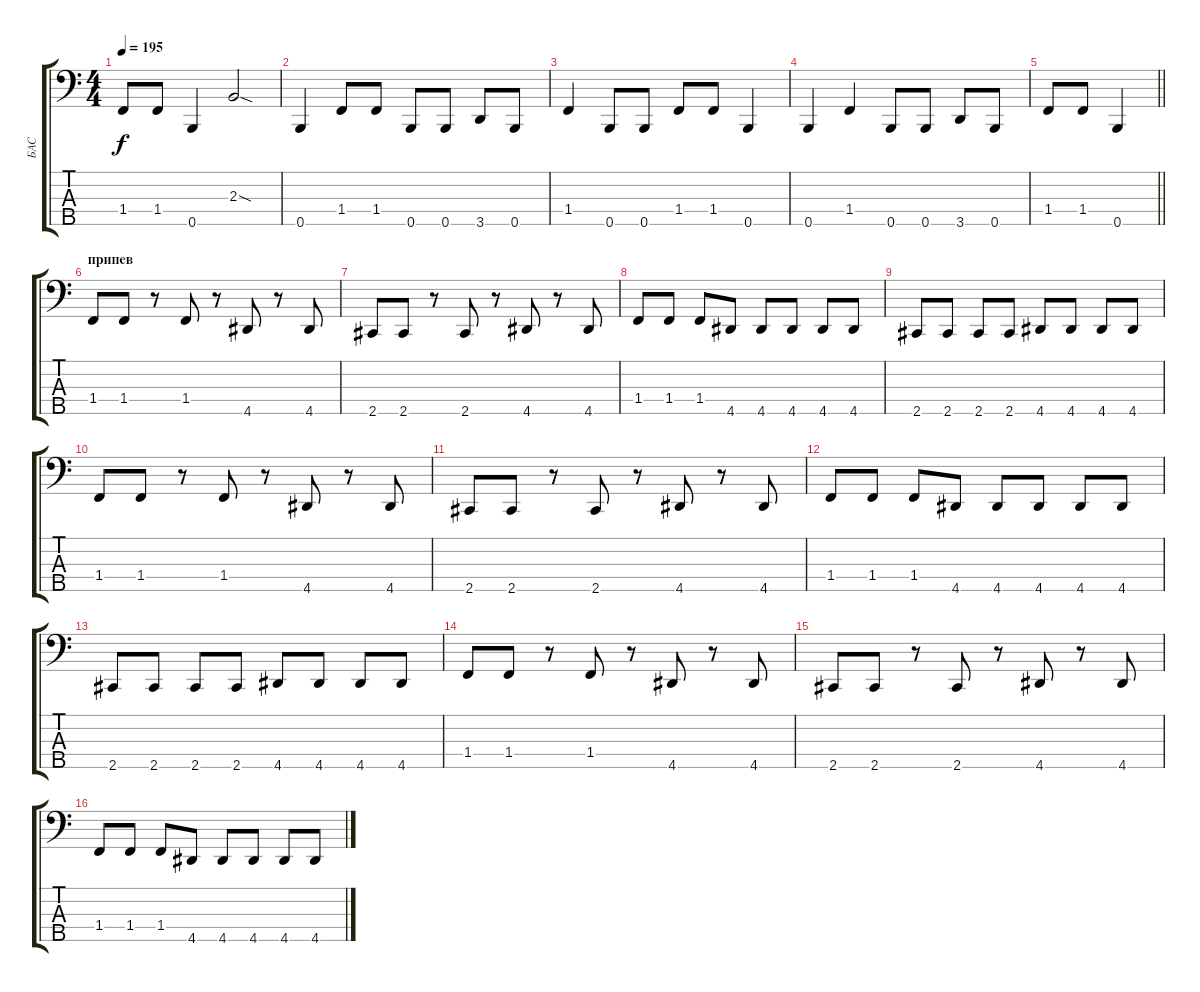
\track ("БАС" "БАС") {instrument electricbasspick}
\staff {score tabs}
\tuning (G2 D2 A1 E1 B0) {hide}
\ts (4 4)
\tempo 195
\clef f4
\ks c
1.4.8{dy f} 1.4.8 0.5.4 2.3{sod}.2 |
0.5.4 1.4.8 1.4.8 0.5.8 0.5.8 3.5.8 0.5.8 |
1.4.4 0.5.8 0.5.8 1.4.8 1.4.8 0.5.4 |
0.5.4 1.4.4 0.5.8 0.5.8 3.5.8 0.5.8 |
\barLineRight lightlight
1.4.8 1.4.8 0.5.4 |
\section ("" "припев")
1.4.8 1.4.8 r.8 1.4.8 r.8 4.5.8 r.8 4.5.8 |
2.5.8 2.5.8 r.8 2.5.8 r.8 4.5.8 r.8 4.5.8 |
1.4.8 1.4.8 1.4.8 4.5.8 4.5.8 4.5.8 4.5.8 4.5.8 |
2.5.8 2.5.8 2.5.8 2.5.8 4.5.8 4.5.8 4.5.8 4.5.8 |
1.4.8 1.4.8 r.8 1.4.8 r.8 4.5.8 r.8 4.5.8 |
2.5.8 2.5.8 r.8 2.5.8 r.8 4.5.8 r.8 4.5.8 |
1.4.8 1.4.8 1.4.8 4.5.8 4.5.8 4.5.8 4.5.8 4.5.8 |
2.5.8 2.5.8 2.5.8 2.5.8 4.5.8 4.5.8 4.5.8 4.5.8 |
1.4.8 1.4.8 r.8 1.4.8 r.8 4.5.8 r.8 4.5.8 |
2.5.8 2.5.8 r.8 2.5.8 r.8 4.5.8 r.8 4.5.8 |
1.4.8 1.4.8 1.4.8 4.5.8 4.5.8 4.5.8 4.5.8 4.5.8
